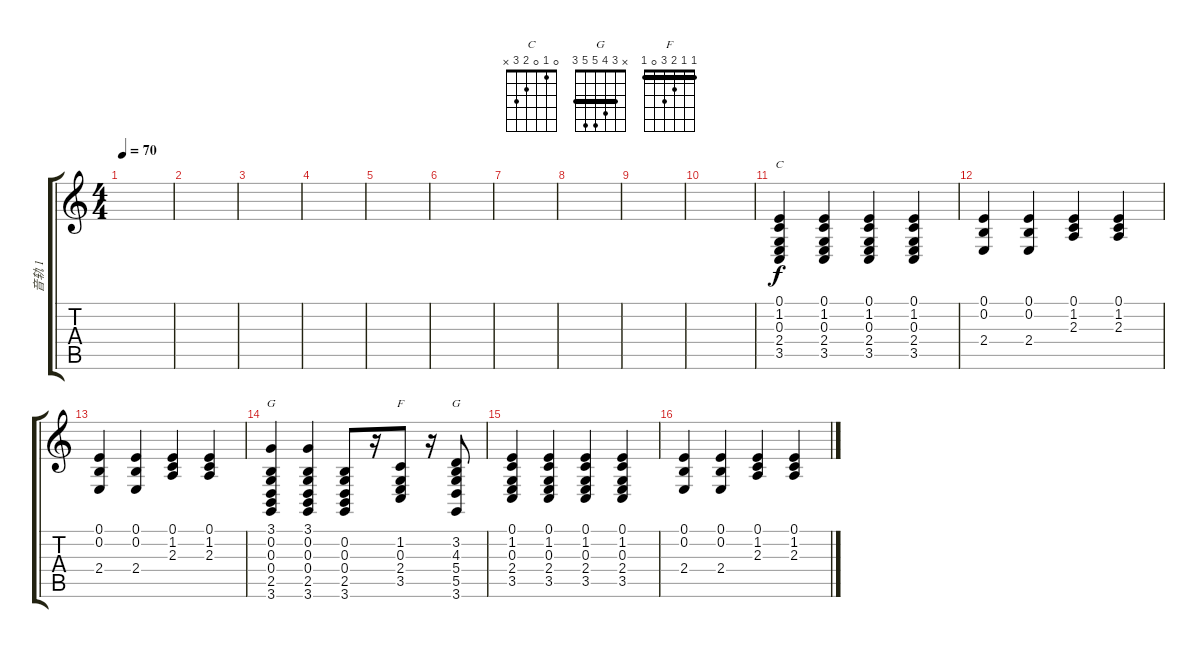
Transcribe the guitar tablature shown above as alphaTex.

\track ("音轨 1" "音轨 1") {instrument acousticgrandpiano}
\staff {score tabs}
\tuning (E4 B3 G3 D3 A2 E2) {hide}
\chord ("C" 0 1 0 2 3 x)
\chord ("G" 3 0 0 0 2 3)
\chord ("F" 1 1 2 3 0 1) {barre 1}
\chord ("G" x 3 4 5 5 3) {barre 3}
\ts (4 4)
\tempo 70
\clef g2
\ks c
|
|
|
|
|
|
|
|
|
|
(0.1 1.2 0.3 2.4 3.5).4{ch "C"} (0.1 1.2 0.3 2.4 3.5).4 (0.1 1.2 0.3 2.4 3.5).4 (0.1 1.2 0.3 2.4 3.5).4 |
(0.1 0.2 2.4).4 (0.1 0.2 2.4).4 (0.1 1.2 2.3).4 (0.1 1.2 2.3).4 |
(0.1 0.2 2.4).4 (0.1 0.2 2.4).4 (0.1 1.2 2.3).4 (0.1 1.2 2.3).4 |
(3.1 0.2 0.3 0.4 2.5 3.6).4{ch "G"} (3.1 0.2 0.3 0.4 2.5 3.6).4 (0.2 0.3 0.4 2.5 3.6).8 r.16 (1.2 0.3 2.4 3.5).8{ch "F"} r.16 (3.2 4.3 5.4 5.5 3.6).8{ch "G"} |
(0.1 1.2 0.3 2.4 3.5).4 (0.1 1.2 0.3 2.4 3.5).4 (0.1 1.2 0.3 2.4 3.5).4 (0.1 1.2 0.3 2.4 3.5).4 |
(0.1 0.2 2.4).4 (0.1 0.2 2.4).4 (0.1 1.2 2.3).4 (0.1 1.2 2.3).4
